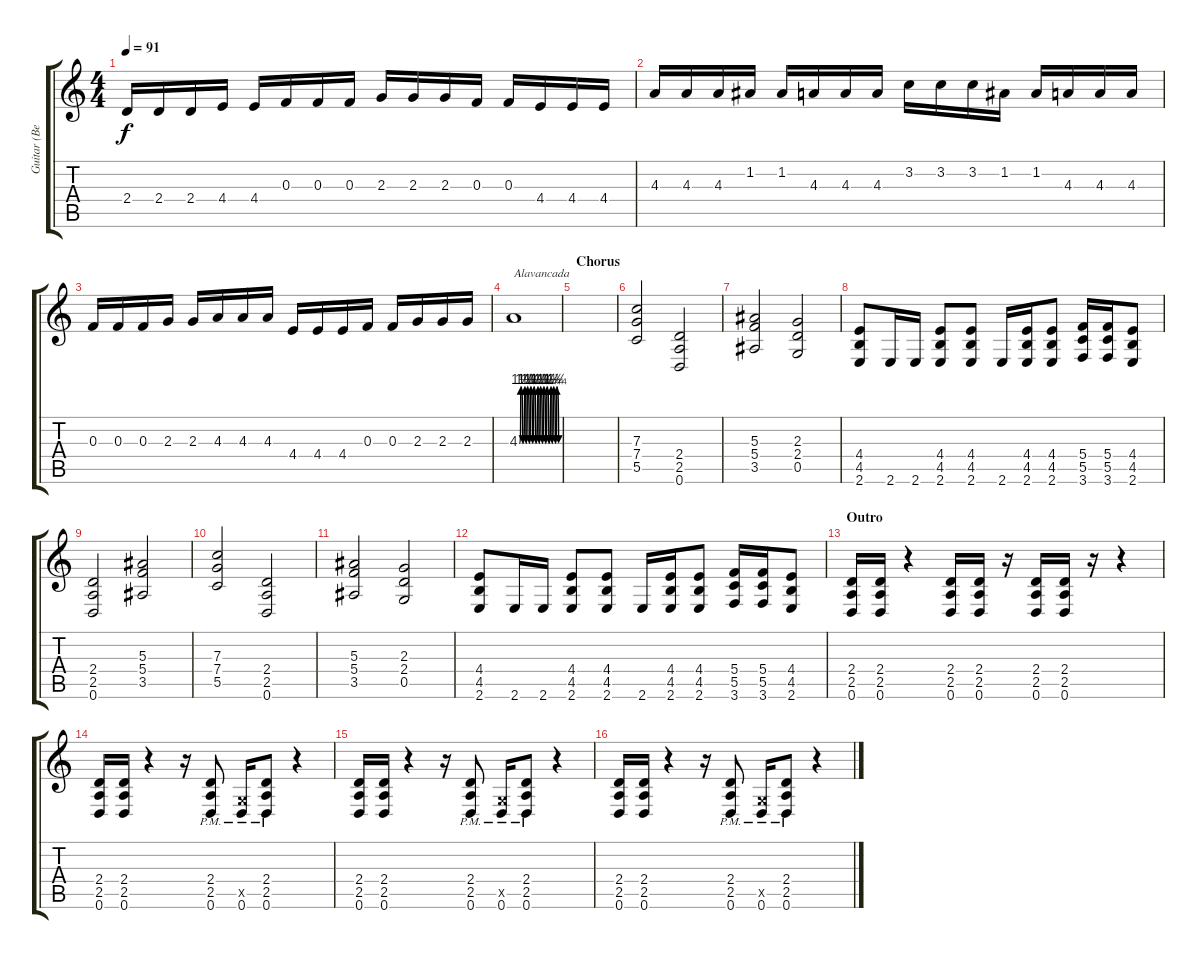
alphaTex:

\track ("Guitar (Ben Moody)" "Guitar (Be") {instrument distortionguitar}
\staff {score tabs}
\tuning (D4 A3 F3 C3 G2 D2) {hide}
\ts (4 4)
\tempo 91
\clef g2
\ks c
2.4.16{dy f} 2.4.16 2.4.16 4.4.16 4.4.16 0.3.16 0.3.16 0.3.16 2.3.16 2.3.16 2.3.16 0.3.16 0.3.16 4.4.16 4.4.16 4.4.16 |
4.3.16 4.3.16 4.3.16 1.2.16 1.2.16 4.3.16 4.3.16 4.3.16 3.2.16 3.2.16 3.2.16 1.2.16 1.2.16 4.3.16 4.3.16 4.3.16 |
0.3.16 0.3.16 0.3.16 2.3.16 2.3.16 4.3.16 4.3.16 4.3.16 4.4.16 4.4.16 4.4.16 0.3.16 0.3.16 2.3.16 2.3.16 2.3.16 |
4.3{be (custom 0 0 2 5 5 0 8 5 10 0 12 5 15 0 17 5 20 0 22 5 25 0 28 5 30 0 32 5 35 0 37 5 40 0 42 5 45 0 48 5 50 0 52 5 55 0 57 5 60 0)}.1{txt "Alavancada"} |
\section ("" "Chorus")
|
(7.3 7.4 5.5).2 (2.4 2.5 0.6).2 |
(5.3 5.4 3.5).2 (2.3 2.4 0.5).2 |
(4.4 4.5 2.6).8 2.6.16 2.6.16 (4.4 4.5 2.6).8 (4.4 4.5 2.6).8 2.6.16 (4.4 4.5 2.6).16 (4.4 4.5 2.6).8 (5.4 5.5 3.6).16 (5.4 5.5 3.6).16 (4.4 4.5 2.6).8 |
(2.4 2.5 0.6).2 (5.3 5.4 3.5).2 |
(7.3 7.4 5.5).2 (2.4 2.5 0.6).2 |
(5.3 5.4 3.5).2 (2.3 2.4 0.5).2 |
(4.4 4.5 2.6).8 2.6.16 2.6.16 (4.4 4.5 2.6).8 (4.4 4.5 2.6).8 2.6.16 (4.4 4.5 2.6).16 (4.4 4.5 2.6).8 (5.4 5.5 3.6).16 (5.4 5.5 3.6).16 (4.4 4.5 2.6).8 |
\section ("" "Outro")
(2.4 2.5 0.6).16 (2.4 2.5 0.6).16 r.4 (2.4 2.5 0.6).16 (2.4 2.5 0.6).16 r.16 (2.4 2.5 0.6).16 (2.4 2.5 0.6).16 r.16 r.4 |
(2.4 2.5 0.6).16 (2.4 2.5 0.6).16 r.4 r.16 (2.4{pm} 2.5{pm} 0.6{pm}).8 (0.5{x} 0.6{pm}).16 (2.4{pm} 2.5{pm} 0.6{pm}).8 r.4 |
(2.4 2.5 0.6).16 (2.4 2.5 0.6).16 r.4 r.16 (2.4{pm} 2.5{pm} 0.6{pm}).8 (0.5{x} 0.6{pm}).16 (2.4{pm} 2.5{pm} 0.6{pm}).8 r.4 |
(2.4 2.5 0.6).16 (2.4 2.5 0.6).16 r.4 r.16 (2.4{pm} 2.5{pm} 0.6{pm}).8 (0.5{x} 0.6{pm}).16 (2.4{pm} 2.5{pm} 0.6{pm}).8 r.4
